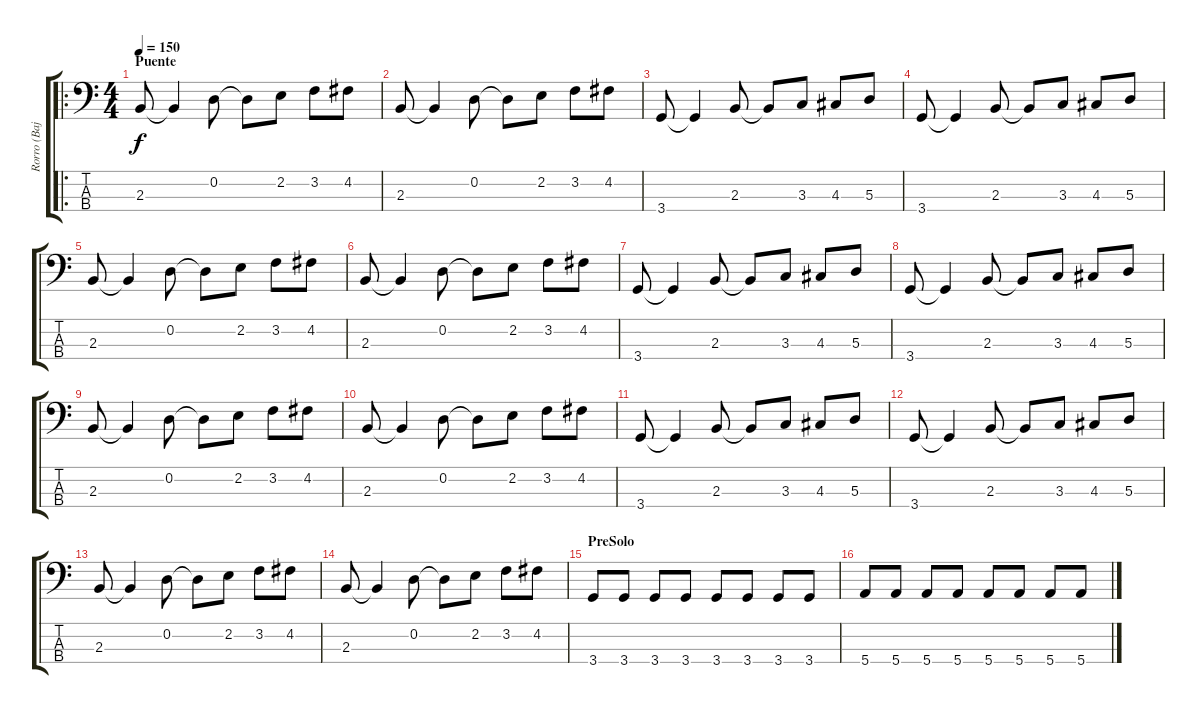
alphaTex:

\track ("Rorro (Bajo)" "Rorro (Baj") {instrument electricbasspick}
\staff {score tabs}
\tuning (G2 D2 A1 E1) {hide}
\ro
\ts (4 4)
\section ("" "Puente")
\tempo 150
\clef f4
\ks c
2.3.8{dy f} 2.3{t}.4 0.2.8 0.2{t}.8 2.2.8 3.2.8 4.2.8 |
2.3.8 2.3{t}.4 0.2.8 0.2{t}.8 2.2.8 3.2.8 4.2.8 |
3.4.8 3.4{t}.4 2.3.8 2.3{t}.8 3.3.8 4.3.8 5.3.8 |
3.4.8 3.4{t}.4 2.3.8 2.3{t}.8 3.3.8 4.3.8 5.3.8 |
2.3.8 2.3{t}.4 0.2.8 0.2{t}.8 2.2.8 3.2.8 4.2.8 |
2.3.8 2.3{t}.4 0.2.8 0.2{t}.8 2.2.8 3.2.8 4.2.8 |
3.4.8 3.4{t}.4 2.3.8 2.3{t}.8 3.3.8 4.3.8 5.3.8 |
3.4.8 3.4{t}.4 2.3.8 2.3{t}.8 3.3.8 4.3.8 5.3.8 |
2.3.8 2.3{t}.4 0.2.8 0.2{t}.8 2.2.8 3.2.8 4.2.8 |
2.3.8 2.3{t}.4 0.2.8 0.2{t}.8 2.2.8 3.2.8 4.2.8 |
3.4.8 3.4{t}.4 2.3.8 2.3{t}.8 3.3.8 4.3.8 5.3.8 |
3.4.8 3.4{t}.4 2.3.8 2.3{t}.8 3.3.8 4.3.8 5.3.8 |
2.3.8 2.3{t}.4 0.2.8 0.2{t}.8 2.2.8 3.2.8 4.2.8 |
2.3.8 2.3{t}.4 0.2.8 0.2{t}.8 2.2.8 3.2.8 4.2.8 |
\section ("" "PreSolo")
3.4.8 3.4.8 3.4.8 3.4.8 3.4.8 3.4.8 3.4.8 3.4.8 |
5.4.8 5.4.8 5.4.8 5.4.8 5.4.8 5.4.8 5.4.8 5.4.8
